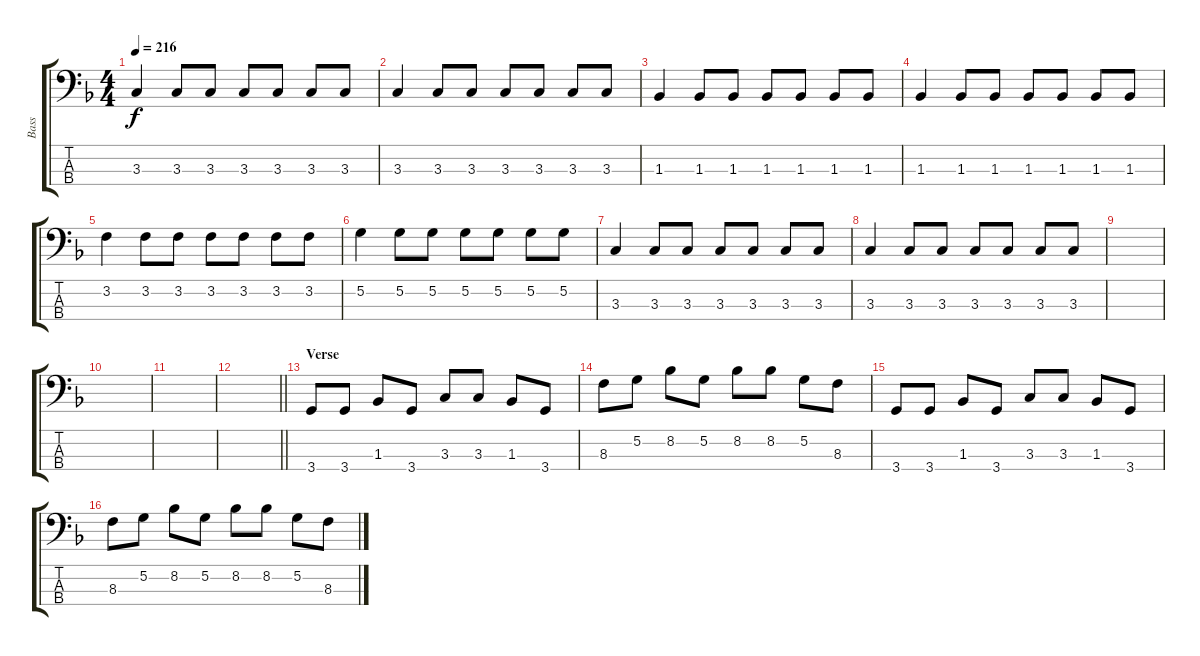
\track ("Bass" "Bass") {instrument electricbassfinger}
\staff {score tabs}
\tuning (G2 D2 A1 E1) {hide}
\ts (4 4)
\tempo 216
\clef f4
\ks f
3.3.4{dy f} 3.3.8 3.3.8 3.3.8 3.3.8 3.3.8 3.3.8 |
3.3.4 3.3.8 3.3.8 3.3.8 3.3.8 3.3.8 3.3.8 |
1.3.4 1.3.8 1.3.8 1.3.8 1.3.8 1.3.8 1.3.8 |
1.3.4 1.3.8 1.3.8 1.3.8 1.3.8 1.3.8 1.3.8 |
3.2.4 3.2.8 3.2.8 3.2.8 3.2.8 3.2.8 3.2.8 |
5.2.4 5.2.8 5.2.8 5.2.8 5.2.8 5.2.8 5.2.8 |
3.3.4 3.3.8 3.3.8 3.3.8 3.3.8 3.3.8 3.3.8 |
3.3.4 3.3.8 3.3.8 3.3.8 3.3.8 3.3.8 3.3.8 |
|
|
|
\barLineRight lightlight
|
\section ("" "Verse")
3.4.8 3.4.8 1.3.8 3.4.8 3.3.8 3.3.8 1.3.8 3.4.8 |
8.3.8 5.2.8 8.2.8 5.2.8 8.2.8 8.2.8 5.2.8 8.3.8 |
3.4.8 3.4.8 1.3.8 3.4.8 3.3.8 3.3.8 1.3.8 3.4.8 |
8.3.8 5.2.8 8.2.8 5.2.8 8.2.8 8.2.8 5.2.8 8.3.8
